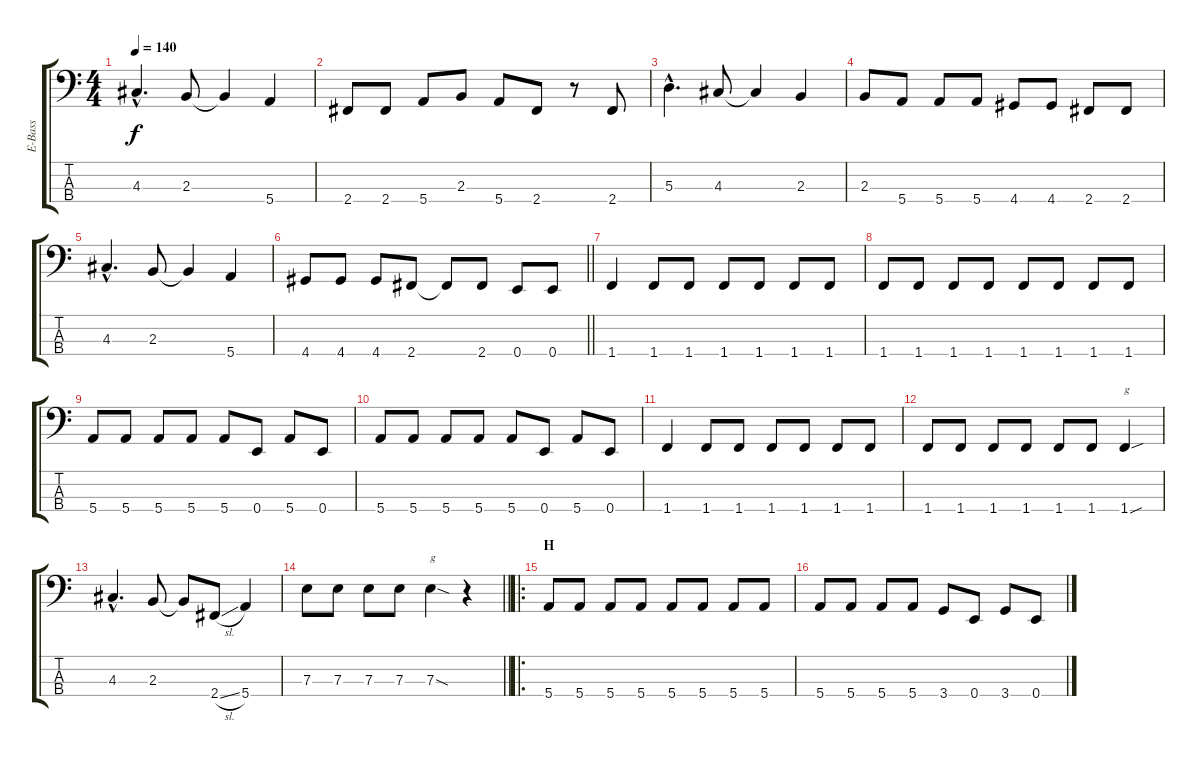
\track ("E-Bass" "E-Bass") {instrument electricbassfinger}
\staff {score tabs}
\tuning (G2 D2 A1 E1) {hide}
\ts (4 4)
\tempo 140
\clef f4
\ks c
4.3{hac}.4{d dy f} 2.3.8 2.3{t}.4 5.4.4 |
2.4.8 2.4.8 5.4.8 2.3.8 5.4.8 2.4.8 r.8 2.4.8 |
5.3{hac}.4{d} 4.3.8 4.3{t}.4 2.3.4 |
2.3.8 5.4.8 5.4.8 5.4.8 4.4.8 4.4.8 2.4.8 2.4.8 |
4.3{hac}.4{d} 2.3.8 2.3{t}.4 5.4.4 |
\barLineRight lightlight
4.4.8 4.4.8 4.4.8 2.4.8 2.4{t}.8 2.4.8 0.4.8 0.4.8 |
1.4.4 1.4.8 1.4.8 1.4.8 1.4.8 1.4.8 1.4.8 |
1.4.8 1.4.8 1.4.8 1.4.8 1.4.8 1.4.8 1.4.8 1.4.8 |
5.4.8 5.4.8 5.4.8 5.4.8 5.4.8 0.4.8 5.4.8 0.4.8 |
5.4.8 5.4.8 5.4.8 5.4.8 5.4.8 0.4.8 5.4.8 0.4.8 |
1.4.4 1.4.8 1.4.8 1.4.8 1.4.8 1.4.8 1.4.8 |
1.4.8 1.4.8 1.4.8 1.4.8 1.4.8 1.4.8 1.4{sou}.4{txt "g"} |
4.3{hac}.4{d} 2.3.8 2.3{t}.8 2.4{sl}.8 5.4.4 |
\barLineRight lightlight
7.3.8 7.3.8 7.3.8 7.3.8 7.3{sod}.4{txt "g"} r.4 |
\ro
\section ("" "H")
5.4.8 5.4.8 5.4.8 5.4.8 5.4.8 5.4.8 5.4.8 5.4.8 |
5.4.8 5.4.8 5.4.8 5.4.8 3.4.8 0.4.8 3.4.8 0.4.8
